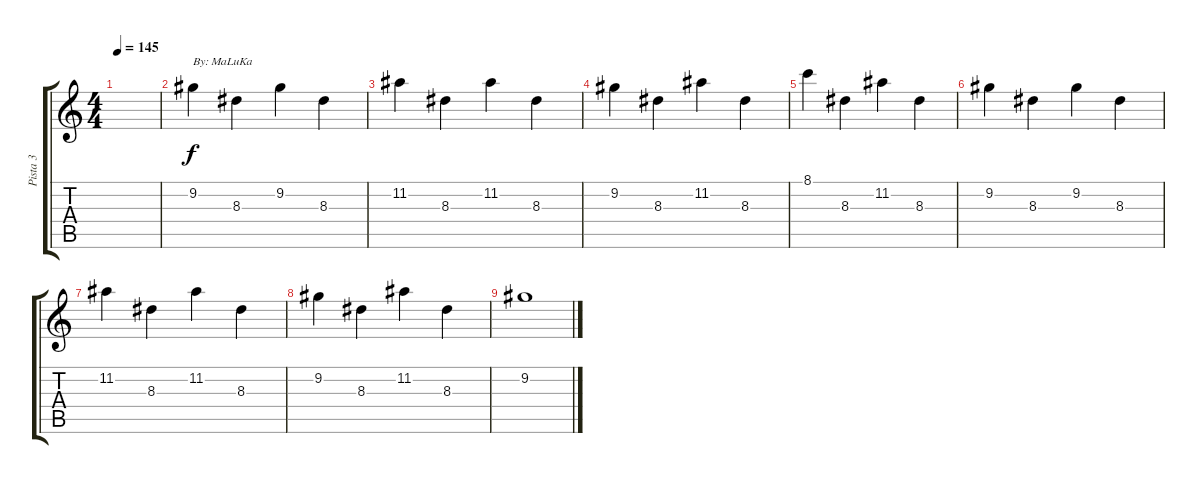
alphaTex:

\track ("Pista 3" "Pista 3") {instrument distortionguitar}
\staff {score tabs}
\tuning (E4 B3 G3 D3 A2 E2) {hide}
\ts (4 4)
\tempo 145
\clef g2
\ks c
|
9.2.4{txt "By: MaLuKa"} 8.3.4 9.2.4 8.3.4 |
11.2.4 8.3.4 11.2.4 8.3.4 |
9.2.4 8.3.4 11.2.4 8.3.4 |
8.1.4 8.3.4 11.2.4 8.3.4 |
9.2.4 8.3.4 9.2.4 8.3.4 |
11.2.4 8.3.4 11.2.4 8.3.4 |
9.2.4 8.3.4 11.2.4 8.3.4 |
9.2.1
